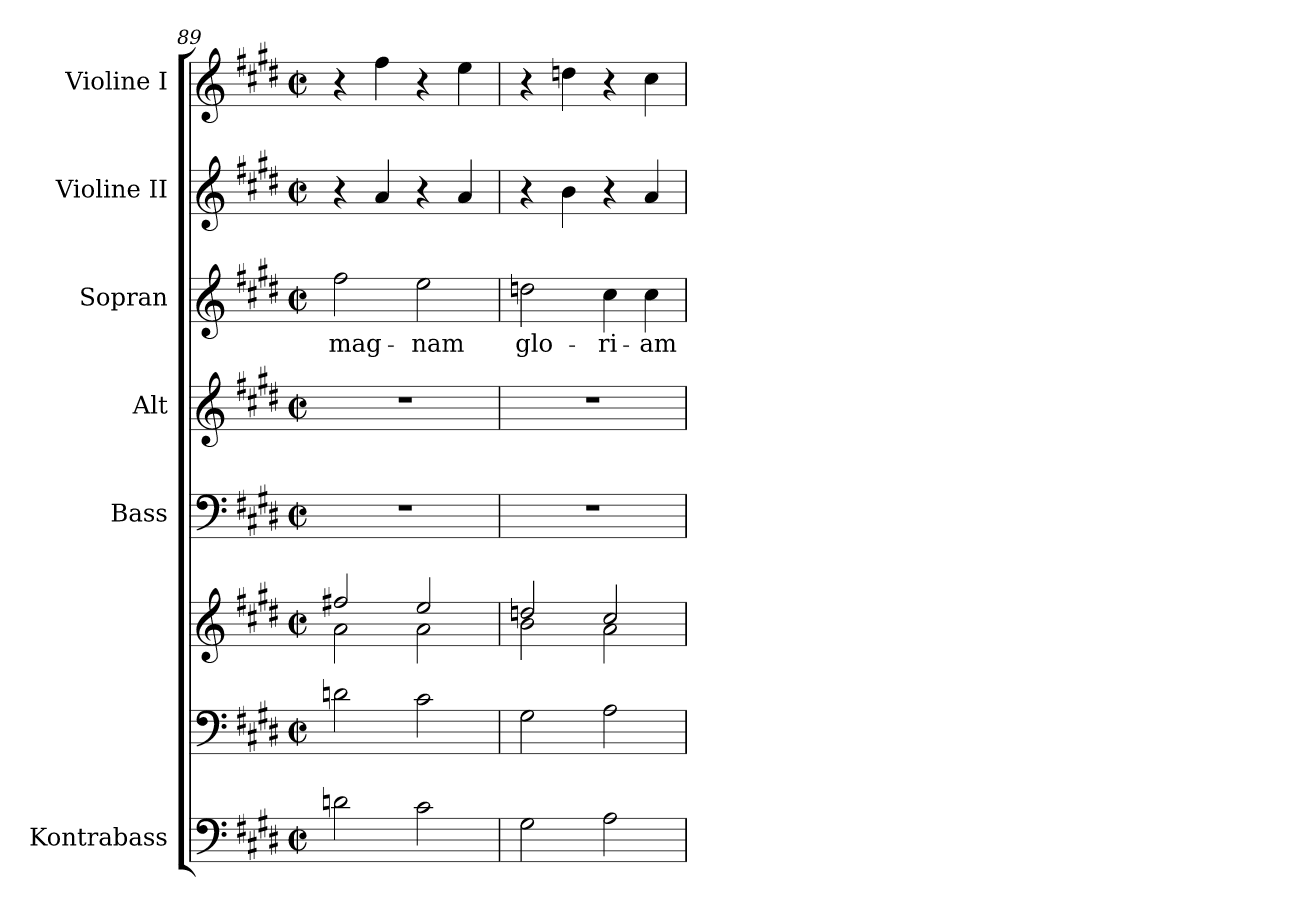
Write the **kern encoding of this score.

**kern	**kern	**kern	**kern	**kern	**kern	**text	**kern	**kern
*part7	*part6	*part6	*part5	*part4	*part3	*part3	*part2	*part1
*staff8	*staff7	*staff6	*staff5	*staff4	*staff3	*staff3	*staff2	*staff1
*I"Kontrabass	*	*	*I"Bass	*I"Alt	*I"Sopran	*	*I"Violine II	*I"Violine I
*I'Kb.	*	*	*I'B.	*I'A.	*I'S.	*	*I'Vl. II	*I'Vl. I
*clefF4	*clefF4	*clefG2	*clefF4	*clefG2	*clefG2	*	*clefG2	*clefG2
*ITrd7c12	*	*	*	*	*	*	*	*
*k[f#c#g#d#]	*k[f#c#g#d#]	*k[f#c#g#d#]	*k[f#c#g#d#]	*k[f#c#g#d#]	*k[f#c#g#d#]	*	*k[f#c#g#d#]	*k[f#c#g#d#]
*E:	*E:	*E:	*E:	*E:	*E:	*	*E:	*E:
*M2/2	*M2/2	*M2/2	*M2/2	*M2/2	*M2/2	*	*M2/2	*M2/2
*met(c|)	*met(c|)	*met(c|)	*met(c|)	*met(c|)	*met(c|)	*	*met(c|)	*met(c|)
=89	=89	=89	=89	=89	=89	=89	=89	=89
*	*	*^	*	*	*	*	*	*
!	!	!	!	!	!	!	!LO:LY:b	!	!
2Dn\	2dn\	2ff#X/	2a\	1r	1r	2ff#\	mag-	4r	4r
.	.	.	.	.	.	.	.	4a/	4ff#\
!	!	!	!	!	!	!	!LO:LY:b	!	!
2C#\	2c#\	2ee/	2a\	.	.	2ee\	-nam	4r	4r
.	.	.	.	.	.	.	.	4a/	4ee\
=90	=90	=90	=90	=90	=90	=90	=90	=90	=90
!	!	!	!	!	!	!	!LO:LY:b	!	!
2GG#\	2G#\	2ddn/	2b\	1r	1r	2ddn\	glo-	4r	4r
.	.	.	.	.	.	.	.	4b\	4ddn\
!	!	!	!	!	!	!	!LO:LY:b	!	!
2AA\	2A\	2cc#/	2a\	.	.	4cc#\	-ri-	4r	4r
!	!	!	!	!	!	!	!LO:LY:b	!	!
.	.	.	.	.	.	4cc#\	-am	4a/	4cc#\
*	*	*v	*v	*	*	*	*	*	*
=	=	=	=	=	=	=	=	=
*-	*-	*-	*-	*-	*-	*-	*-	*-
